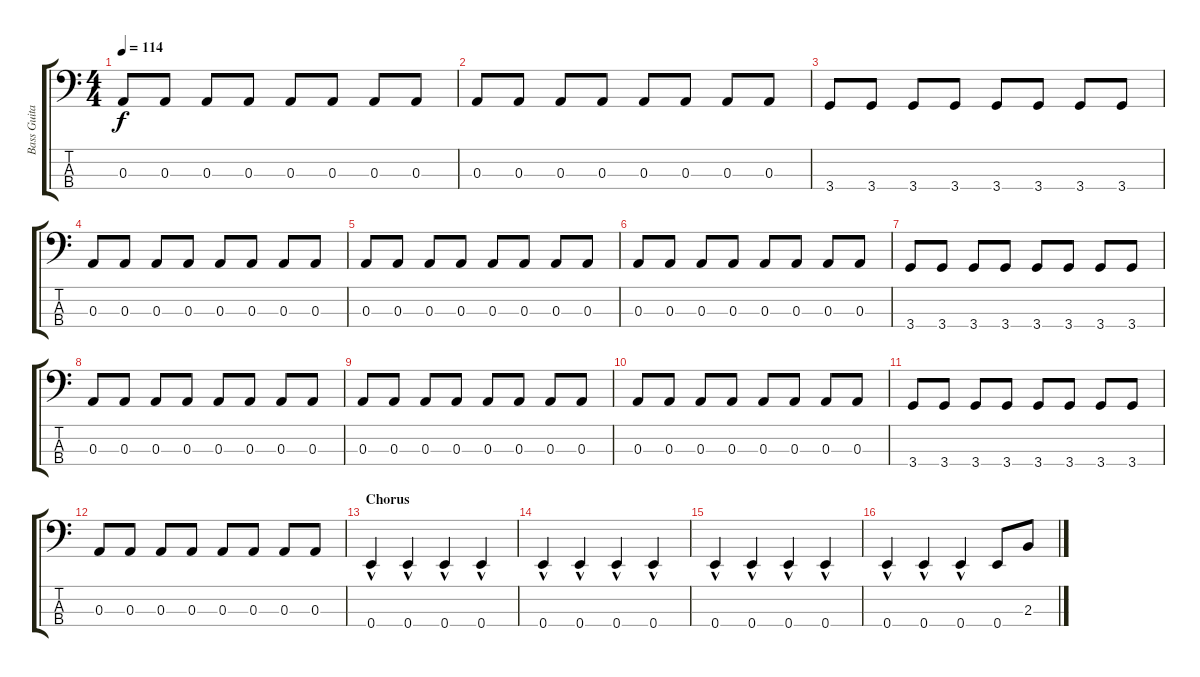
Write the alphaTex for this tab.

\track ("Bass Guitar" "Bass Guita") {instrument electricbassfinger}
\staff {score tabs}
\tuning (G2 D2 A1 E1) {hide}
\ts (4 4)
\tempo 114
\clef f4
\ks c
0.3.8{dy f} 0.3.8 0.3.8 0.3.8 0.3.8 0.3.8 0.3.8 0.3.8 |
0.3.8 0.3.8 0.3.8 0.3.8 0.3.8 0.3.8 0.3.8 0.3.8 |
3.4.8 3.4.8 3.4.8 3.4.8 3.4.8 3.4.8 3.4.8 3.4.8 |
0.3.8 0.3.8 0.3.8 0.3.8 0.3.8 0.3.8 0.3.8 0.3.8 |
0.3.8 0.3.8 0.3.8 0.3.8 0.3.8 0.3.8 0.3.8 0.3.8 |
0.3.8 0.3.8 0.3.8 0.3.8 0.3.8 0.3.8 0.3.8 0.3.8 |
3.4.8 3.4.8 3.4.8 3.4.8 3.4.8 3.4.8 3.4.8 3.4.8 |
0.3.8 0.3.8 0.3.8 0.3.8 0.3.8 0.3.8 0.3.8 0.3.8 |
0.3.8 0.3.8 0.3.8 0.3.8 0.3.8 0.3.8 0.3.8 0.3.8 |
0.3.8 0.3.8 0.3.8 0.3.8 0.3.8 0.3.8 0.3.8 0.3.8 |
3.4.8 3.4.8 3.4.8 3.4.8 3.4.8 3.4.8 3.4.8 3.4.8 |
0.3.8 0.3.8 0.3.8 0.3.8 0.3.8 0.3.8 0.3.8 0.3.8 |
\section ("" "Chorus")
0.4{hac}.4 0.4{hac}.4 0.4{hac}.4 0.4{hac}.4 |
0.4{hac}.4 0.4{hac}.4 0.4{hac}.4 0.4{hac}.4 |
0.4{hac}.4 0.4{hac}.4 0.4{hac}.4 0.4{hac}.4 |
0.4{hac}.4 0.4{hac}.4 0.4{hac}.4 0.4.8 2.3.8
